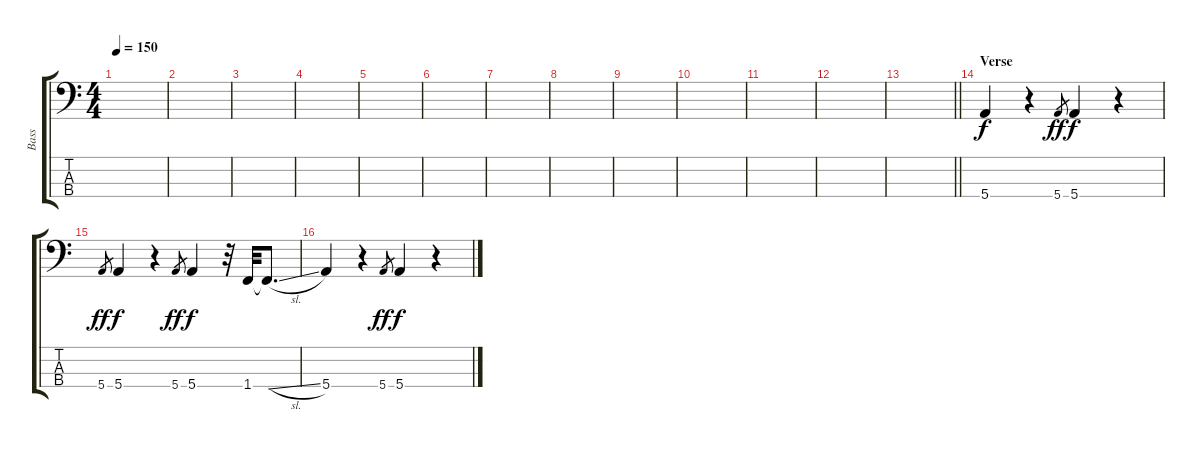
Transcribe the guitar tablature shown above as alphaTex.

\track ("Bass" "Bass") {instrument electricbassfinger}
\staff {score tabs}
\tuning (G2 D2 A1 E1) {hide}
\ts (4 4)
\tempo 150
\clef f4
\ks c
|
|
|
|
|
|
|
|
|
|
|
|
\barLineRight lightlight
|
\section ("" "Verse")
5.4.4 r.4 5.4.8{gr dy ff} 5.4.4{dy f} r.4 |
5.4.8{gr dy ff} 5.4.4{dy f} r.4 5.4.8{gr dy ff} 5.4.4{dy f} r.32 1.4.32 1.4{sl t}.8{d} |
5.4.4 r.4 5.4.8{gr dy ff} 5.4.4{dy f} r.4
